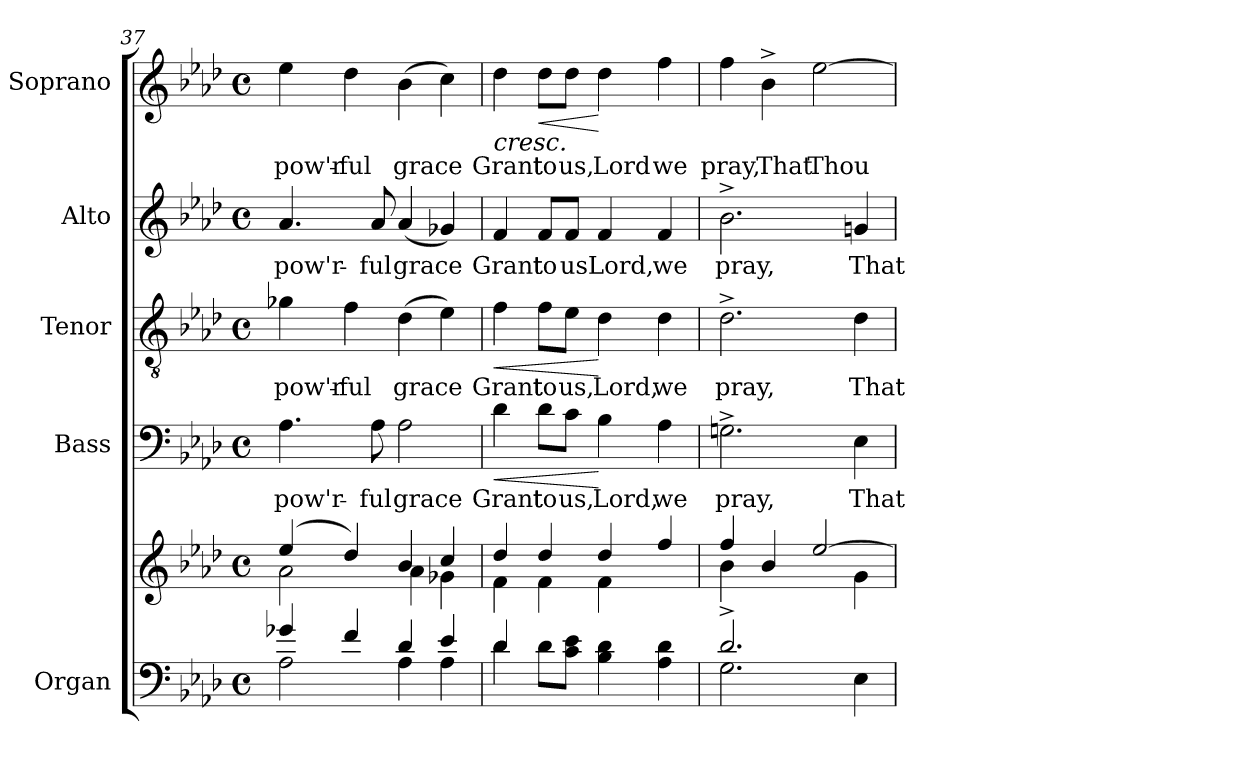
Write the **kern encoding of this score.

**kern	**kern	**kern	**text	**dynam	**kern	**text	**dynam	**kern	**text	**kern	**text	**dynam
*part5	*part5	*part4	*part4	*part4	*part3	*part3	*part3	*part2	*part2	*part1	*part1	*part1
*staff6	*staff5	*staff4	*staff4	*staff4	*staff3	*staff3	*staff3	*staff2	*staff2	*staff1	*staff1	*staff1
*I"Organ	*	*I"Bass	*	*	*I"Tenor	*	*	*I"Alto	*	*I"Soprano	*	*
*I'Org.	*	*I'B.	*	*	*I'T.	*	*	*I'A.	*	*I'S.	*	*
*clefF4	*clefG2	*clefF4	*	*	*clefGv2	*	*	*clefG2	*	*clefG2	*	*
*	*	*	*	*	*ITrd7c12	*	*	*	*	*	*	*
*k[b-e-a-d-]	*k[b-e-a-d-]	*k[b-e-a-d-]	*	*	*k[b-e-a-d-]	*	*	*k[b-e-a-d-]	*	*k[b-e-a-d-]	*	*
*A-:	*A-:	*A-:	*	*	*A-:	*	*	*A-:	*	*A-:	*	*
*M4/4	*M4/4	*M4/4	*	*	*M4/4	*	*	*M4/4	*	*M4/4	*	*
*met(c)	*met(c)	*met(c)	*	*	*met(c)	*	*	*met(c)	*	*met(c)	*	*
=37	=37	=37	=37	=37	=37	=37	=37	=37	=37	=37	=37	=37
*^	*^	*	*	*	*	*	*	*	*	*	*	*
!	!	!	!	!	!LO:LY:b:color=#000000	!	!	!	!	!	!	!	!	!
!	!	!	!	!	!	!	!	!LO:LY:b:color=#000000	!	!	!	!	!	!
!	!	!	!	!	!	!	!	!	!	!	!LO:LY:b:color=#000000	!	!	!
!	!	!	!	!	!	!	!	!	!	!	!	!	!LO:LY:b:color=#000000	!
4g-Xi/	2A-i\	(4ee-i/	2a-i\	4.A-i\	pow'r-	.	4G-Xi\	pow'r-	.	4.a-i/	pow'r-	4ee-i\	pow'r-	.
!	!	!	!	!	!	!	!	!LO:LY:b:color=#000000	!	!	!	!	!	!
!	!	!	!	!	!	!	!	!	!	!	!	!	!LO:LY:b:color=#000000	!
4fi/	.	4dd-i/)	.	.	.	.	4Fi\	-ful	.	.	.	4dd-i\	-ful	.
!	!	!	!	!	!LO:LY:b:color=#000000	!	!	!	!	!	!	!	!	!
!	!	!	!	!	!	!	!	!	!	!	!LO:LY:b:color=#000000	!	!	!
.	.	.	.	8A-i\	-ful	.	.	.	.	8a-i/	-ful	.	.	.
!	!	!	!	!	!LO:LY:b:color=#000000	!	!	!	!	!	!	!	!	!
!	!	!	!	!	!	!	!	!LO:LY:b:color=#000000	!	!	!	!	!	!
!	!	!	!	!	!	!	!	!	!	!	!LO:LY:b:color=#000000	!	!	!
!	!	!	!	!	!	!	!	!	!	!	!	!	!LO:LY:b:color=#000000	!
4d-i/	4A-i\	4b-i/	4a-i\	2A-i\	grace	.	(4D-i\	grace	.	(4a-i/	grace	(4b-i\	grace	.
4e-i/	4A-i\	4cci/	4g-Xi\	.	.	.	4E-i\)	.	.	4g-Xi/)	.	4cci\)	.	.
=38	=38	=38	=38	=38	=38	=38	=38	=38	=38	=38	=38	=38	=38	=38
!	!	!	!	!	!LO:LY:b:color=#000000	!LO:HP:b	!	!	!	!	!	!	!	!
!	!	!	!	!	!	!	!	!LO:LY:b:color=#000000	!LO:HP:b	!	!	!	!	!
!	!	!	!	!	!	!	!	!	!	!	!LO:LY:b:color=#000000	!	!	!
!	!	!	!	!	!	!	!	!	!	!	!	!	!LO:LY:b:color=#000000	!LO:HP:b
4d-i/	4d-i\	4dd-i/	4fi\	4d-i\	Grant	<	4Fi\	Grant	<	4fi/	Grant	4dd-i\	Grant	<
!	!	!	!	!	!LO:LY:b:color=#000000	!	!	!	!	!	!	!	!	!
!	!	!	!	!	!	!	!	!LO:LY:b:color=#000000	!	!	!	!	!	!
!	!	!	!	!	!	!	!	!	!	!	!LO:LY:b:color=#000000	!	!	!
!	!	!	!	!	!	!	!	!	!	!	!	!	!LO:LY:b:color=#000000	!LO:HP:b
2.ryy	8d-i\L	4dd-i/	4fi\	8d-i\L	to	.	8Fi\L	to	.	8fi/L	to	8dd-i\L	to	<
!	!	!	!	!	!LO:LY:b:color=#000000	!	!	!	!	!	!	!	!	!
!	!	!	!	!	!	!	!	!LO:LY:b:color=#000000	!	!	!	!	!	!
!	!	!	!	!	!	!	!	!	!	!	!LO:LY:b:color=#000000	!	!	!
!	!	!	!	!	!	!	!	!	!	!	!	!	!LO:LY:b:color=#000000	!
.	8ci\ 8e-iJ	.	.	8ci\J	us,	.	8E-i\J	us,	.	8fi/J	us	8dd-i\J	us,	.
!	!	!	!	!	!LO:LY:b:color=#000000	!	!	!	!	!	!	!	!	!
!	!	!	!	!	!	!	!	!LO:LY:b:color=#000000	!	!	!	!	!	!
!	!	!	!	!	!	!	!	!	!	!	!LO:LY:b:color=#000000	!	!	!
!	!	!	!	!	!	!	!	!	!	!	!	!	!LO:LY:b:color=#000000	!
.	4B-i\ 4d-i	4dd-i/	4fi\	4B-i\	Lord,	[	4D-i\	Lord,	[	4fi/	Lord,	4dd-i\	Lord	[ [
!	!	!	!	!	!LO:LY:b:color=#000000	!	!	!	!	!	!	!	!	!
!	!	!	!	!	!	!	!	!LO:LY:b:color=#000000	!	!	!	!	!	!
!	!	!	!	!	!	!	!	!	!	!	!LO:LY:b:color=#000000	!	!	!
!	!	!	!	!	!	!	!	!	!	!	!	!	!LO:LY:b:color=#000000	!
.	4A-i\ 4d-i	4ffi/	4ryy	4A-i\	we	.	4D-i\	we	.	4fi/	we	4ffi\	we	.
!!LO:PB:g=z
=39	=39	=39	=39	=39	=39	=39	=39	=39	=39	=39	=39	=39	=39	=39
!	!	!	!	!	!LO:LY:b:color=#000000	!	!	!	!	!	!	!	!	!
!	!	!	!	!	!	!	!	!LO:LY:b:color=#000000	!	!	!	!	!	!
!	!	!	!	!	!	!	!	!	!	!	!LO:LY:b:color=#000000	!	!	!
!	!	!	!	!	!	!	!	!	!	!	!	!	!LO:LY:b:color=#000000	!
2.d-i/	2.Gi\	4ffi/	4b-^i\	2.Gn^i\	pray,	.	2.D-^i\	pray,	.	2.b-^i\	pray,	4ffi\	pray,	.
!	!	!	!	!	!	!	!	!	!	!	!	!	!LO:LY:b:color=#000000	!
.	.	4b-i/	2ryy	.	.	.	.	.	.	.	.	4b-^i\	That	.
!	!	!	!	!	!	!	!	!	!	!	!	!	!LO:LY:b:color=#000000	!
.	.	[>2ee-i/	.	.	.	.	.	.	.	.	.	[>2ee-i\	Thou	.
!	!	!	!	!	!LO:LY:b:color=#000000	!	!	!	!	!	!	!	!	!
!	!	!	!	!	!	!	!	!LO:LY:b:color=#000000	!	!	!	!	!	!
!	!	!	!	!	!	!	!	!	!	!	!LO:LY:b:color=#000000	!	!	!
4ryy	4E-i\	.	4gi\	4E-i\	That	.	4D-i\	That	.	4gni/	That	.	.	.
*v	*v	*	*	*	*	*	*	*	*	*	*	*	*	*
*	*v	*v	*	*	*	*	*	*	*	*	*	*	*
=	=	=	=	=	=	=	=	=	=	=	=	=
*-	*-	*-	*-	*-	*-	*-	*-	*-	*-	*-	*-	*-
